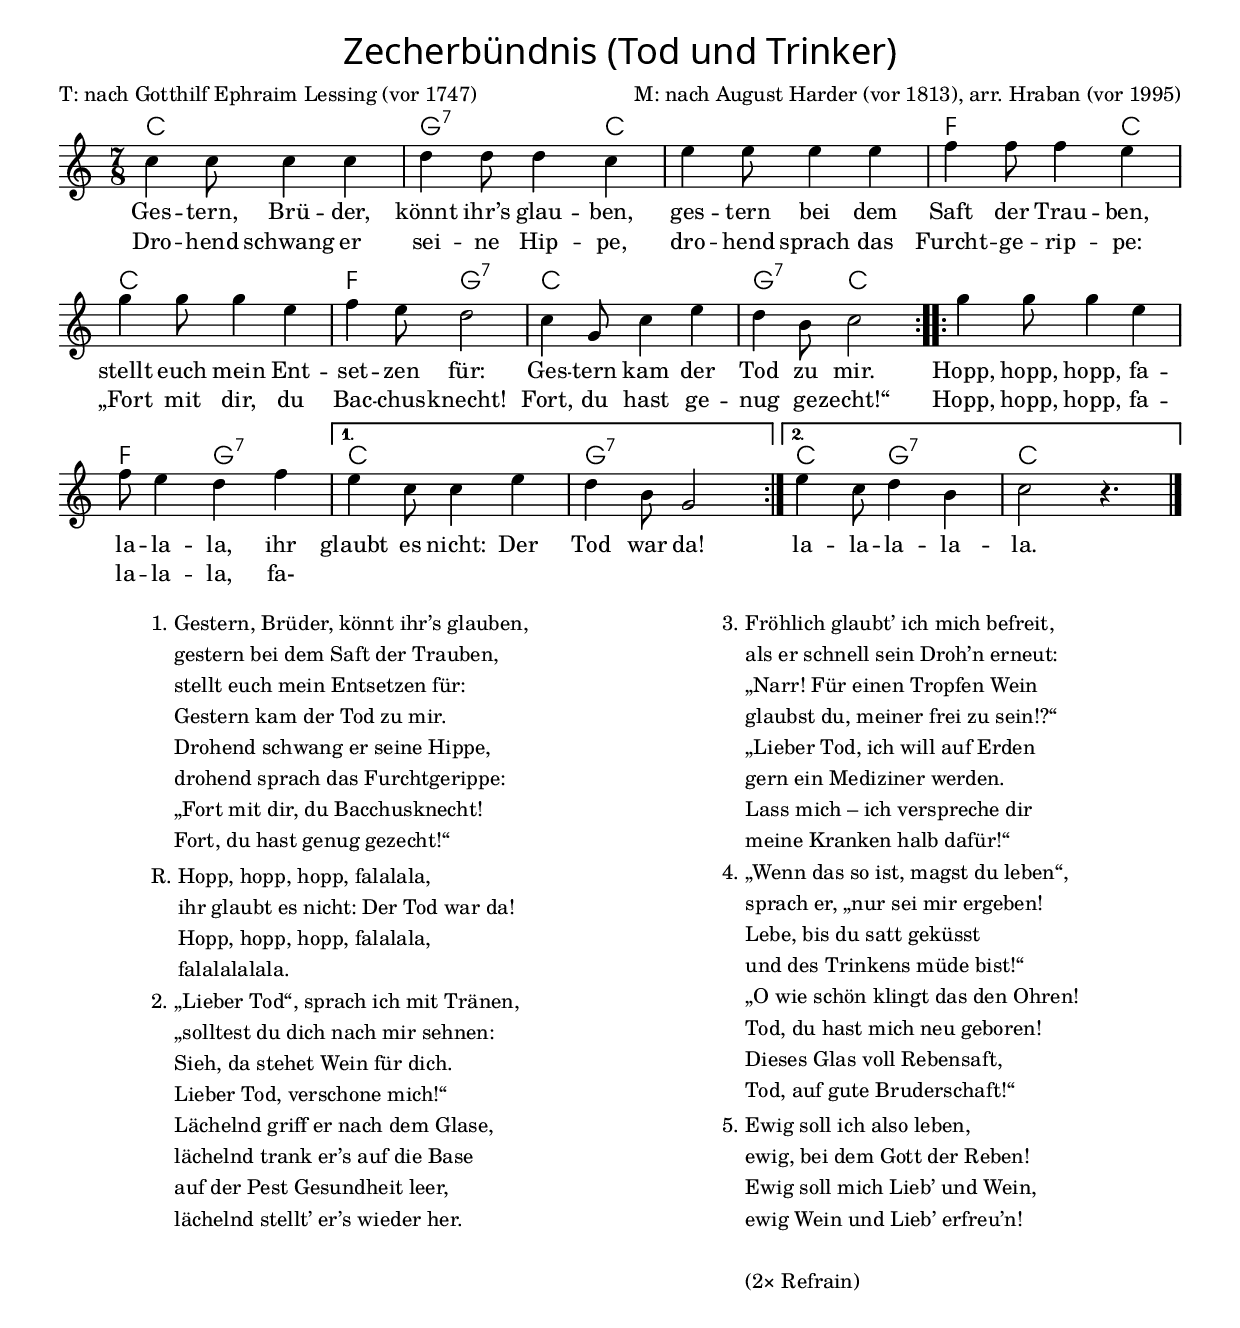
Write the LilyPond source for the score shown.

\version "2.12.0"
#(ly:set-option (quote no-point-and-click))
%#(set-global-staff-size 18)

\header{
	title = \markup{\override #'(font-name . "DelitschAntiqua") "Zecherbündnis (Tod und Trinker)"}
	poet = "T: nach Gotthilf Ephraim Lessing (vor 1747)"
	composer = "M: nach August Harder (vor 1813), arr. Hraban (vor 1995)"
%	instrument = "2 voc + git"
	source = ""
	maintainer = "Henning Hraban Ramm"
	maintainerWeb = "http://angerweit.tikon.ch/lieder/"
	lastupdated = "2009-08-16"
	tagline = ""
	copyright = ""
}

\paper {
	#(define fonts (make-pango-font-tree "TeX Gyre Schola" "TeX Gyre Adventor" "Courier New" (/ 18 20)))
	indent = 0\cm
	%line-width = 123\mm
	ragged-bottom = ##t
	ragged-last-bottom = ##t
}

global = {
	\clef treble
	\key c \major
	\time 7/8
}

akkorde = \chordmode {
	\repeat volta 2 {
		c2.. | g2:7~ g8:7 c4 |
		c2.. | f2~ f8 c4 | 
		c2.. | f4. g2:7 |
		c2.. | g4.:7 c2
	}
	\repeat volta 2 {
		c2.. | f4. g2:7
	}
	\alternative {
		{ c2.. | g:7 }
		{ c4. g2:7 | c2.. }
	}
}

dynamics = \relative c {
	r4\p
}

oberstimme = \relative c'' {
	\repeat volta 2 {
		c4 c8 c4 c |
		d4 d8 d4 c |
		e4 e8 e4 e |
		f4 f8 f4 e |
		g4 g8 g4 e |
		f4 e8 d2 |
		c4 g8 c4 e |
		d4 b8 c2
	}
	\repeat volta 2 {
		g'4 g8 g4 e |
		f8 e4 d f
	}
	\alternative {
		{ e4 c8 c4 e | d4 b8 g2 }
		{ e'4 c8 d4 b | c2 r4. }
	}
	\bar "|."
}

textI = \lyricmode {
	Ges -- tern, Brü -- der, könnt ihr’s glau -- ben,
	ges -- tern bei dem Saft der Trau -- ben,
	stellt euch mein Ent -- set -- zen für:
	Ges -- tern kam der Tod zu mir.
	%
	Hopp, hopp, hopp, fa -- la -- la -- la,
	ihr glaubt es nicht: Der Tod war da!
	%
	la -- la -- la -- la -- la.
}

textII = \lyricmode {
	Dro -- hend schwang er sei -- ne Hip -- pe,
	dro -- hend sprach das Furcht -- ge -- rip -- pe:
	„Fort mit dir, du Bac -- chus -- knecht!
	Fort, du hast ge -- nug ge -- zecht!“
	%
	Hopp, hopp, hopp, fa -- la -- la -- la,
	fa- %-- la -- la -- la -- la -- la.
}

% Papier-Ausgabe
\score {
	<<
		%\override Score . TitleText #'font-name = #"DelitschAntiqua"
		%\override Score . LyricText #'font-name = #"DelitschAntiqua"
		%\override Score . LyricText #'font-shape = #'regular
		%\override Score . LyricText #'font-size = #12 % default: 12/20 * staff-size
		%\override Score . StanzaNumber #'font-name = #"Gentium"
		\override Score . BarNumber #'break-visibility = #all-invisible
		\context ChordNames {
			\germanChords
			\set chordChanges = ##t
			\akkorde
		}
		\context Staff = Oben <<
			\global
			\context Voice = "eins" \oberstimme
		>>
		\lyricsto "eins" \new Lyrics { \textI }
		\lyricsto "eins" \new Lyrics { \textII }
		%{
		\context Staff = Unten <<
			\global
			\context Voice = "zwei" \unterstimme
		>>
		%}
	>>
	\layout { }
}
\markup{}
\markup {
	\fill-line {
		\hspace #0.1 % Abstand vom linken Rand
		\column {
			\line { "1."
				\column {
					"Gestern, Brüder, könnt ihr’s glauben,"
					"gestern bei dem Saft der Trauben,"
					"stellt euch mein Entsetzen für:"
					"Gestern kam der Tod zu mir."
					"Drohend schwang er seine Hippe,"
					"drohend sprach das Furchtgerippe:"
					"„Fort mit dir, du Bacchusknecht!"
					"Fort, du hast genug gezecht!“"
				}
			}
			\hspace #0.2 % Abstand zwischen Strophen
			\line { "R."
				\column {
					"Hopp, hopp, hopp, falalala,"
					"ihr glaubt es nicht: Der Tod war da!"
					"Hopp, hopp, hopp, falalala,"
					"falalalalala."
				}
			}
			\hspace #0.2 % Abstand zwischen Strophen
			\line { "2."
				\column {
					"„Lieber Tod“, sprach ich mit Tränen,"
					"„solltest du dich nach mir sehnen:"
					"Sieh, da stehet Wein für dich."
					"Lieber Tod, verschone mich!“"
					"Lächelnd griff er nach dem Glase,"
					"lächelnd trank er’s auf die Base"
					"auf der Pest Gesundheit leer,"
					"lächelnd stellt’ er’s wieder her."
				}
			}
		}
		\hspace #0.1  % Abstand zwischen Spalten
		\column {
			\line { "3."
				\column {
					"Fröhlich glaubt’ ich mich befreit,"
					"als er schnell sein Droh’n erneut:"
					"„Narr! Für einen Tropfen Wein"
					"glaubst du, meiner frei zu sein!?“"
					"„Lieber Tod, ich will auf Erden"
					"gern ein Mediziner werden."
					"Lass mich – ich verspreche dir"
					"meine Kranken halb dafür!“"
				}
			}
			\hspace #0.2 % Abstand zwischen Strophen
			\line { "4."
				\column {
					"„Wenn das so ist, magst du leben“,"
					"sprach er, „nur sei mir ergeben!"
					"Lebe, bis du satt geküsst"
					"und des Trinkens müde bist!“"
					"„O wie schön klingt das den Ohren!"
					"Tod, du hast mich neu geboren!"
					"Dieses Glas voll Rebensaft,"
					"Tod, auf gute Bruderschaft!“"
				}
			}
			\hspace #0.2 % Abstand zwischen Strophen
			\line { "5."
				\column {
					"Ewig soll ich also leben,"
					"ewig, bei dem Gott der Reben!"
					"Ewig soll mich Lieb’ und Wein,"
					"ewig Wein und Lieb’ erfreu’n!"
					" "
					"(2× Refrain)"
				}
			}
		}
		\hspace #0.1 % Abstand zum rechten Rand
	}
}

% MIDI
\score {
	\unfoldRepeats {
		<<
			\context Staff = chords <<
				\set Staff.midiInstrument = "rock organ" %%"fx 4 (atmosphere)"
				\context Voice = vchords {
					<< \dynamics \akkorde >>
				}
			>>
			\context Staff = ober <<
				%\set Staff.midiInstrument = "violin"
				\context Voice = vober \oberstimme
			>>
			\context Staff = oberI <<
				\set Staff.midiInstrument = "flute"
				\context Voice = voberI \oberstimme
			>>
		>>
	}
	\midi{
		\context { \Score
			tempoWholesPerMinute = #(ly:make-moment 130 4)
		}
	}
}
